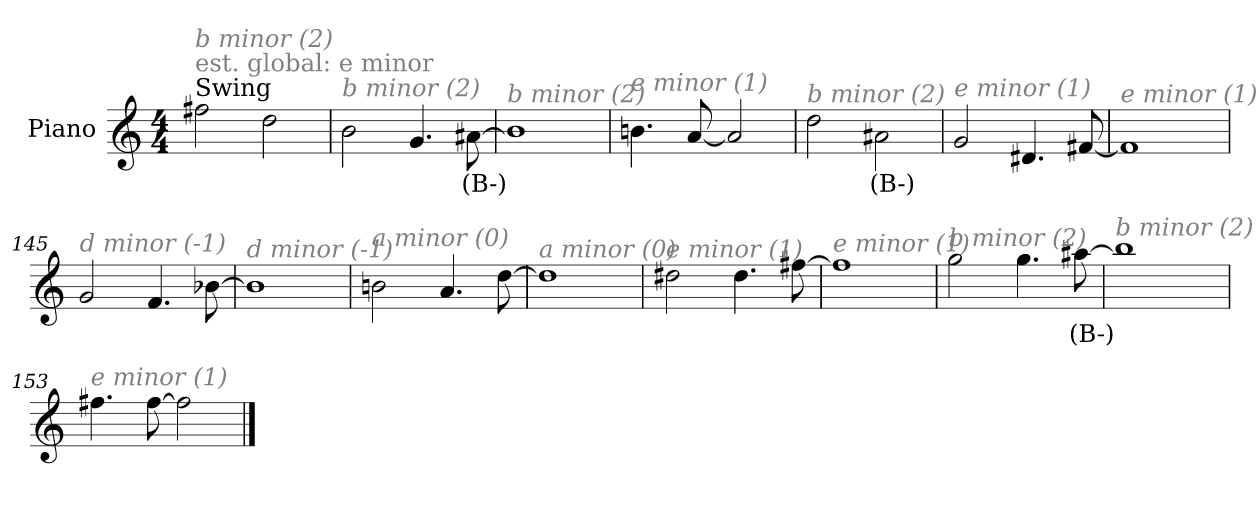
**kern	**text
*part1	*part1
*staff1	*staff1
*I"Piano	*
*I'Pno.	*
*clefG2	*
*k[]	*
*M4/4	*
*MM286	*
=1	=1
!LO:TX:a:t=Swing	!
!LO:TX:a:color=#808080:t=est. global&colon; e minor	!
!LO:TX:i:color=#808080:t=b minor (2)	!
2ff#X\	.
2dd\	.
=139	=139
!LO:TX:i:color=#808080:t=b minor (2)	!
2b\	.
4.g/	.
[8a#Xi\	(B-)
=140	=140
!LO:TX:i:color=#808080:t=b minor (2)	!
1b-]	.
=141	=141
!LO:TX:i:color=#808080:t=e minor (1)	!
4.bn\	.
[8a/	.
2a/]	.
!!LO:LB:g=z
=142	=142
!LO:TX:i:color=#808080:t=b minor (2)	!
2dd\	.
2a#Xi\	(B-)
=143	=143
!LO:TX:i:color=#808080:t=e minor (1)	!
2g/	.
4.d#X/	.
[8f#X/	.
=144	=144
!LO:TX:i:color=#808080:t=e minor (1)	!
1f#]	.
=145	=145
!LO:TX:i:color=#808080:t=d minor (-1)	!
2g/	.
4.f/	.
[8b-X\	.
!!LO:LB:g=z
=146	=146
!LO:TX:i:color=#808080:t=d minor (-1)	!
1b-]	.
=147	=147
!LO:TX:i:color=#808080:t=a minor (0)	!
2bn\	.
4.a/	.
[8dd\	.
=148	=148
!LO:TX:i:color=#808080:t=a minor (0)	!
1dd]	.
=149	=149
!LO:TX:i:color=#808080:t=e minor (1)	!
2dd#X\	.
4.dd#\	.
[8ff#X\	.
!!LO:LB:g=z
=150	=150
!LO:TX:i:color=#808080:t=e minor (1)	!
1ff#]	.
=151	=151
!LO:TX:i:color=#808080:t=b minor (2)	!
2gg\	.
4.gg\	.
[8aa#Xi\	(B-)
=152	=152
!LO:TX:i:color=#808080:t=b minor (2)	!
1bb-]	.
=153	=153
!LO:TX:i:color=#808080:t=e minor (1)	!
4.ff#X\	.
[8ff#\	.
2ff#\]	.
==	==
*-	*-
